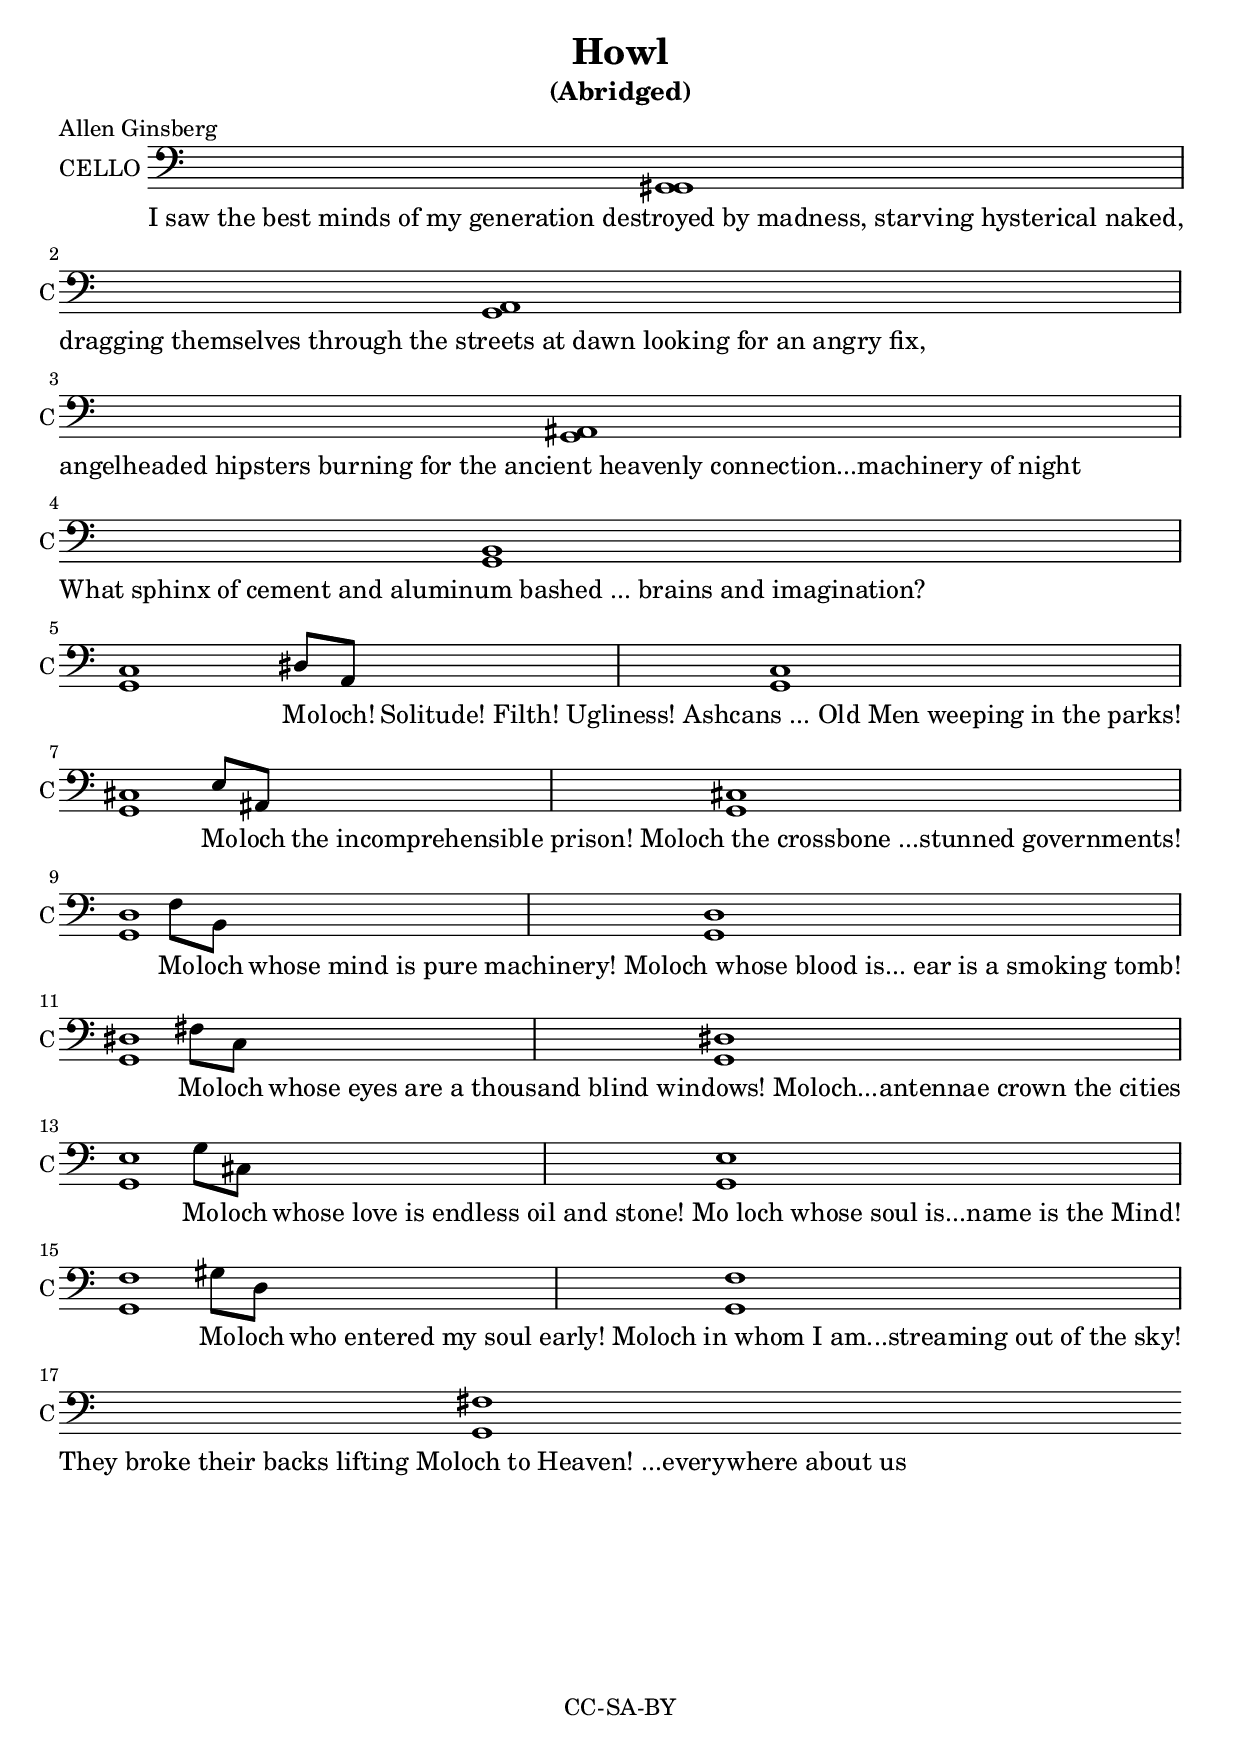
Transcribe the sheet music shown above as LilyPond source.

\version "2.18.2"

\header {
  title = "Howl"
  subtitle = "(Abridged)"
  poet = "Allen Ginsberg"
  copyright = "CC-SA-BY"
}

words = \lyricmode {
I_saw_the_best_minds_of_my_generation_destroyed_by_madness,_starving_hysterical_naked,
dragging_themselves_through_the_streets_at_dawn_looking_for_an_angry_fix,
angelheaded_hipsters_burning_for_the_ancient_heavenly_connection...machinery_of_night
What_sphinx_of_cement_and_aluminum_bashed_..._brains_and_imagination?
____ Mo -- loch! Solitude!_Filth!_Ugliness!_Ashcans_..._Old_Men_weeping_in_the_parks!
____ Mo -- loch the_incomprehensible_prison!_Moloch_the_crossbone_...stunned_governments!
____ Mo -- loch whose_mind_is_pure_machinery!_Moloch_whose_blood_is..._ear_is_a_smoking_tomb!
____ Mo -- loch whose_eyes_are_a_thousand_blind_windows!_Moloch...antennae_crown_the_cities
____ Mo -- loch whose_love_is_endless_oil_and_stone!_Mo_loch_whose_soul_is...name_is_the_Mind!
____ Mo -- loch who_entered_my_soul_early!_Moloch_in_whom_I_am...streaming_out_of_the_sky!
They_broke_their_backs_lifting_Moloch_to_Heaven!_...everywhere_about_us
}

harmony = \relative c {
  \clef bass
  \hide BarLine
  \time 5/4
  <g gis>1 s4 \break
  <g a>1 s4 \break
  <g ais>1 s4 \break
  <g b>1 s4 \break
  <g c>1 dis'8 a8 <g c>1 s4 \break
  <g cis>1 e'8 ais, <g cis>1 s4 \break
  <g d'>1 f'8 b,8 <g d'>1 s4 \break
  <g dis'>1 fis'8 c8 <g dis'>1 s4 \break
  <g e'>1 g'8 cis, <g e'>1 s4 \break
  <g f'>1 gis'8 d <g, f'>1 s4 \break
  <g fis'>1
}

\score {
  <<
    \new Voice = "one" {
      \set Staff.midiInstrument = #"cello"
      \set Staff.midiMinimumVolume = #0.4
      \set Staff.midiMaximumVolume = #0.6
      \set Staff.instrumentName = #"CELLO"
      \set Staff.shortInstrumentName = #"C"
      \override Staff.TimeSignature #'stencil = ##f
      \harmony
    }
    \new Lyrics \lyricsto "one" {
      \words
    }
  >>
  \layout {}
  \midi {}
}
